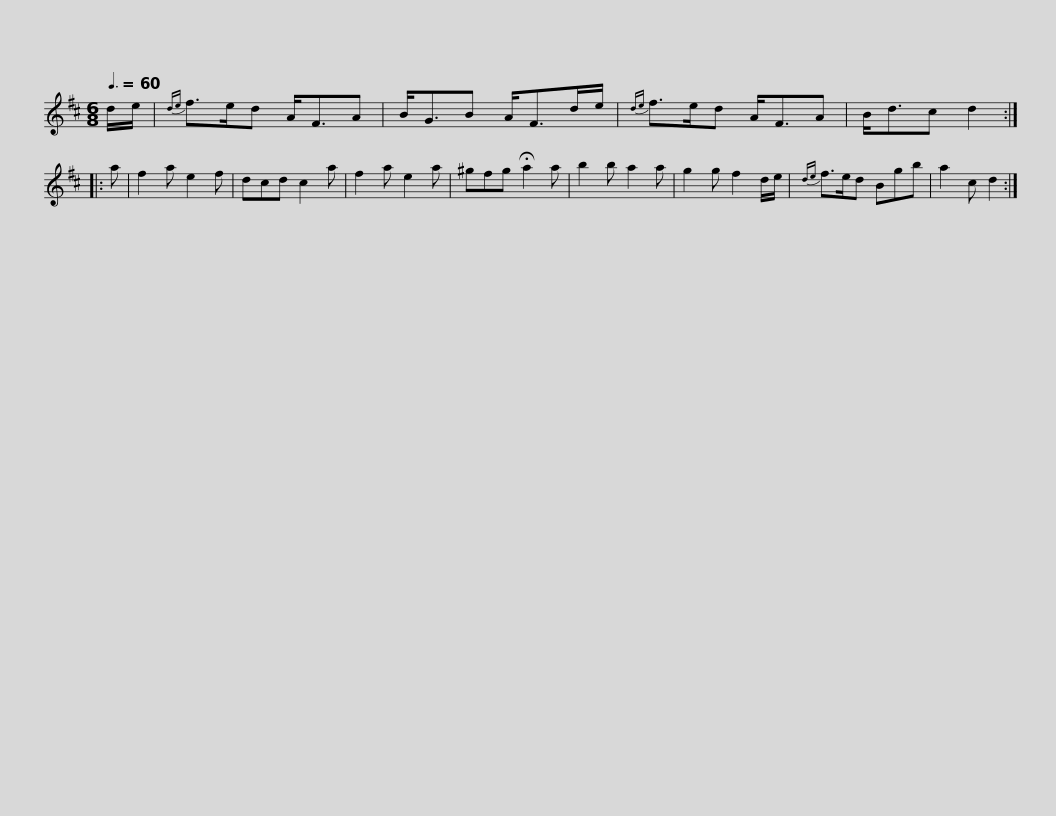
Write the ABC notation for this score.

X:1
L:1/8
Q:3/8=60
M:6/8
I:linebreak $
K:D
V:1 treble
V:1
 d/e/ |{de} f>ed A<FA | B<GB A<Fd/e/ |{de} f>ed A<FA | B<dc d2 :: %5
 a | f2 a e2 f | dcd c2 a |$ f2 a e2 a | ^gfg !fermata!a2 a | %10
 b2 b a2 a | g2 g f2 d/e/ |{de} f>ed Bgb | a2 c d2 :| %14
